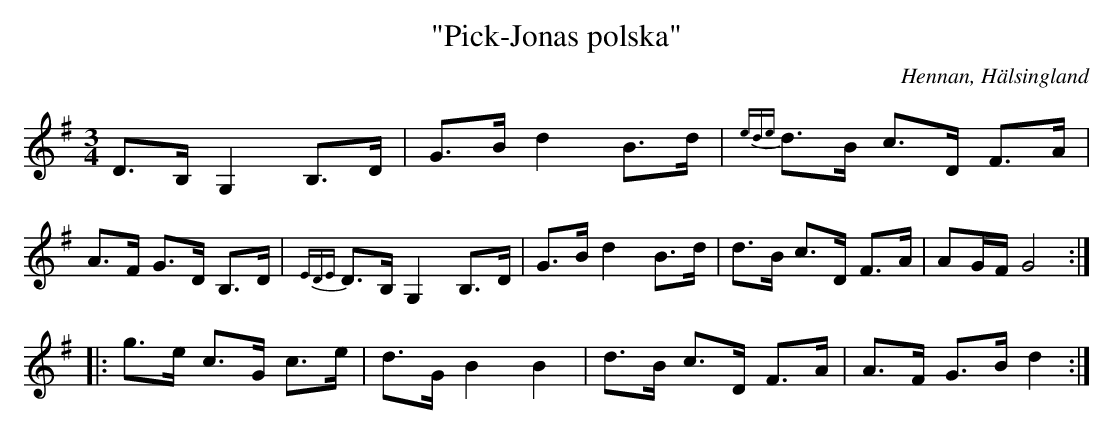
X:1
T: "Pick-Jonas polska"
O: Hennan, Hälsingland
M: 3/4
L: 1/8
K: G
D>B, G,2 B,>D | G>B d2 B>d | {ede}d>B c>D F>A| A>F G>D B,>D|{EDE}D>B, G,2 B,>D|G>B d2 B>d | d>B c>D F>A| AG/F/ G4 :||:
g>e c>G c>e | d>G B2 B2 | d>B c>D F>A|A>F G>B d2:|]
